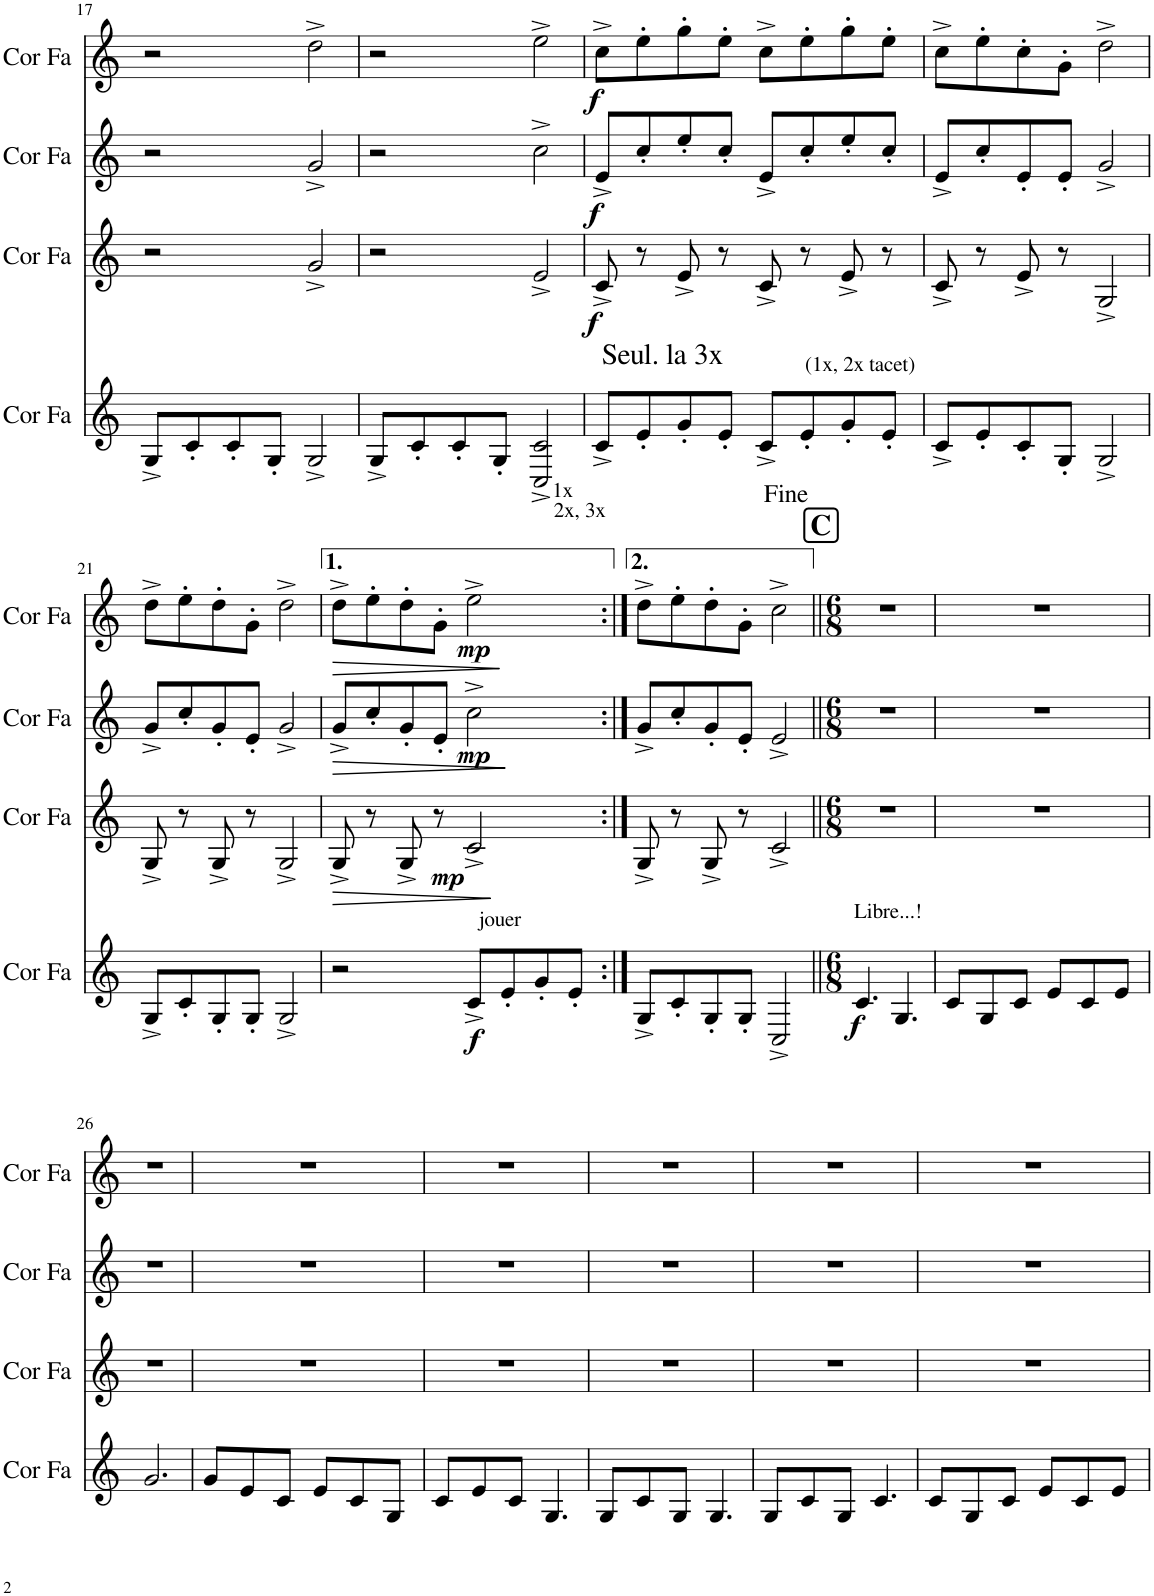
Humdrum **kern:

**kern	**dynam	**kern	**dynam	**kern	**dynam	**kern	**dynam
*part4	*part4	*part3	*part3	*part2	*part2	*part1	*part1
*staff4	*staff4	*staff3	*staff3	*staff2	*staff2	*staff1	*staff1
*I"Cor en Fa	*	*I"Cor en Fa	*	*I"Cor en Fa	*	*I"Cor en Fa	*
*I'Cor Fa	*	*I'Cor Fa	*	*I'Cor Fa	*	*I'Cor Fa	*
!!LO:PB:g=z
*clefG2	*	*clefG2	*	*clefG2	*	*clefG2	*
*Trd4c7	*	*Trd4c7	*	*Trd4c7	*	*Trd4c7	*
*k[]	*	*k[]	*	*k[]	*	*k[]	*
*M4/4	*	*M4/4	*	*M4/4	*	*M4/4	*
=17	=17	=17	=17	=17	=17	=17	=17
8G^/L	.	2r	.	2r	.	2r	.
8c'/	.	.	.	.	.	.	.
8c'/	.	.	.	.	.	.	.
8G'/J	.	.	.	.	.	.	.
2G^/	.	2g^/	.	2g^/	.	2dd^\	.
=18	=18	=18	=18	=18	=18	=18	=18
8G^/L	.	2r	.	2r	.	2r	.
8c'/	.	.	.	.	.	.	.
8c'/	.	.	.	.	.	.	.
8G'/J	.	.	.	.	.	.	.
!LO:TX:b:t=1x	!	!	!	!	!	!	!
2C/^ 2c/^	.	2e^/	.	2cc^\	.	2ee^\	.
=19	=19	=19	=19	=19	=19	=19	=19
!LO:TX:b:t=2x, 3x	!	!	!	!	!	!	!
!LO:TX:a:t=Seul. la 3x	!	!	!	!	!	!	!
!	!	!	!LO:DY:b	!	!LO:DY:b	!	!LO:DY:b
8c^/L	.	8c^/	f	8e^/L	f	8cc^\L	f
8e'/	.	8r	.	8cc'/	.	8ee'\	.
8g'/	.	8e^/	.	8ee'/	.	8gg'\	.
8e'/J	.	8r	.	8cc'/J	.	8ee'\J	.
8c^/L	.	8c^/	.	8e^/L	.	8cc^\L	.
!LO:TX:a:t=(1x, 2x tacet)	!	!	!	!	!	!	!
8e'/	.	8r	.	8cc'/	.	8ee'\	.
8g'/	.	8e^/	.	8ee'/	.	8gg'\	.
8e'/J	.	8r	.	8cc'/J	.	8ee'\J	.
=20	=20	=20	=20	=20	=20	=20	=20
8c^/L	.	8c^/	.	8e^/L	.	8cc^\L	.
8e'/	.	8r	.	8cc'/	.	8ee'\	.
8c'/	.	8e^/	.	8e'/	.	8cc'\	.
8G'/J	.	8r	.	8e'/J	.	8g'\J	.
2G^/	.	2G^/	.	2g^/	.	2dd^\	.
!!LO:LB:g=z
=21	=21	=21	=21	=21	=21	=21	=21
8G^/L	.	8G^/	.	8g^/L	.	8dd^\L	.
8c'/	.	8r	.	8cc'/	.	8ee'\	.
8G'/	.	8G^/	.	8g'/	.	8dd'\	.
8G'/J	.	8r	.	8e'/J	.	8g'\J	.
2G^/	.	2G^/	.	2g^/	.	2dd^\	.
=22	=22	=22	=22	=22	=22	=22	=22
!	!	!	!LO:HP:b	!	!LO:HP:b	!	!LO:HP:b
2r	.	8G^/	>	8g^/L	>	8dd^\L	>
.	.	8r	.	8cc'/	.	8ee'\	.
.	.	8G^/	.	8g'/	.	8dd'\	.
!	!	!	!LO:DY:b	!	!	!	!
.	.	8r	mp	8e'/J	.	8g'\J	.
!LO:TX:a:t=jouer	!	!	!	!	!	!	!
!	!LO:DY:b	!	!	!	!LO:DY:b	!	!LO:DY:b
8c^/L	f	2c^/	.	2cc^\	mp	2ee^\	mp
8e'/	.	.	.	.	.	.	.
8g'/	.	.	.	.	.	.	.
8e'/J	.	.	.	.	.	.	.
.	.	.	]	.	]	.	]
=23:|!	=23:|!	=23:|!	=23:|!	=23:|!	=23:|!	=23:|!	=23:|!
8G^/L	.	8G^/	.	8g^/L	.	8dd^\L	.
8c'/	.	8r	.	8cc'/	.	8ee'\	.
8G'/	.	8G^/	.	8g'/	.	8dd'\	.
8G'/J	.	8r	.	8e'/J	.	8g'\J	.
2C^/	.	2c^/	.	2e^/	.	2cc^\	.
!!LO:REH:place=s1:a:B:cj:fs=14:t=C
=24||	=24||	=24||	=24||	=24||	=24||	=24||	=24||
*M6/8	*	*M6/8	*	*M6/8	*	*M6/8	*
!LO:TX:a:t=Libre...!	!	!	!	!	!	!	!
!	!LO:DY:b	!	!	!	!	!	!
4.c/	f	2.r	.	2.r	.	2.r	.
4.G/	.	.	.	.	.	.	.
=25	=25	=25	=25	=25	=25	=25	=25
8c/L	.	2.r	.	2.r	.	2.r	.
8G/	.	.	.	.	.	.	.
8c/J	.	.	.	.	.	.	.
8e/L	.	.	.	.	.	.	.
8c/	.	.	.	.	.	.	.
8e/J	.	.	.	.	.	.	.
!!LO:LB:g=z
=26	=26	=26	=26	=26	=26	=26	=26
2.g/	.	2.r	.	2.r	.	2.r	.
=27	=27	=27	=27	=27	=27	=27	=27
8g/L	.	2.r	.	2.r	.	2.r	.
8e/	.	.	.	.	.	.	.
8c/J	.	.	.	.	.	.	.
8e/L	.	.	.	.	.	.	.
8c/	.	.	.	.	.	.	.
8G/J	.	.	.	.	.	.	.
=28	=28	=28	=28	=28	=28	=28	=28
8c/L	.	2.r	.	2.r	.	2.r	.
8e/	.	.	.	.	.	.	.
8c/J	.	.	.	.	.	.	.
4.G/	.	.	.	.	.	.	.
=29	=29	=29	=29	=29	=29	=29	=29
8G/L	.	2.r	.	2.r	.	2.r	.
8c/	.	.	.	.	.	.	.
8G/J	.	.	.	.	.	.	.
4.G/	.	.	.	.	.	.	.
=30	=30	=30	=30	=30	=30	=30	=30
8G/L	.	2.r	.	2.r	.	2.r	.
8c/	.	.	.	.	.	.	.
8G/J	.	.	.	.	.	.	.
4.c/	.	.	.	.	.	.	.
=31	=31	=31	=31	=31	=31	=31	=31
8c/L	.	2.r	.	2.r	.	2.r	.
8G/	.	.	.	.	.	.	.
8c/J	.	.	.	.	.	.	.
8e/L	.	.	.	.	.	.	.
8c/	.	.	.	.	.	.	.
8e/J	.	.	.	.	.	.	.
=	=	=	=	=	=	=	=
*-	*-	*-	*-	*-	*-	*-	*-
